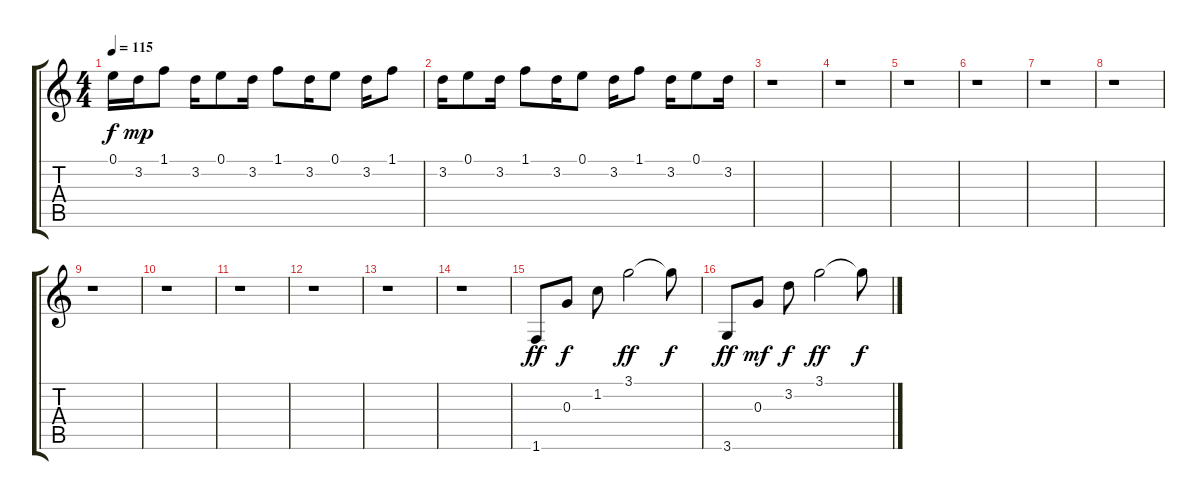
\track "" {instrument acousticguitarsteel}
\staff {score tabs}
\tuning (E4 B3 G3 D3 A2 E2) {hide}
\ts (4 4)
\tempo 115
\clef g2
\ks c
0.1{t}.16{dy f} 3.2.16{dy mp} 1.1.8 3.2.16 0.1.8 3.2.16 1.1.8 3.2.16 0.1.8 3.2.16 1.1.8 |
3.2.16 0.1.8 3.2.16 1.1.8 3.2.16 0.1.8 3.2.16 1.1.8 3.2.16 0.1.8 3.2.16 |
r.1 |
r.1 |
r.1 |
r.1 |
r.1 |
r.1 |
r.1 |
r.1 |
r.1 |
r.1 |
r.1 |
r.1 |
1.6.8{dy ff volume 16 balance 12} 0.3.8{dy f} 1.2.8 3.1.2{dy ff} 3.1{t}.8{dy f} |
3.6.8{dy ff} 0.3.8{dy mf} 3.2.8{dy f} 3.1.2{dy ff} 3.1{t}.8{dy f}
